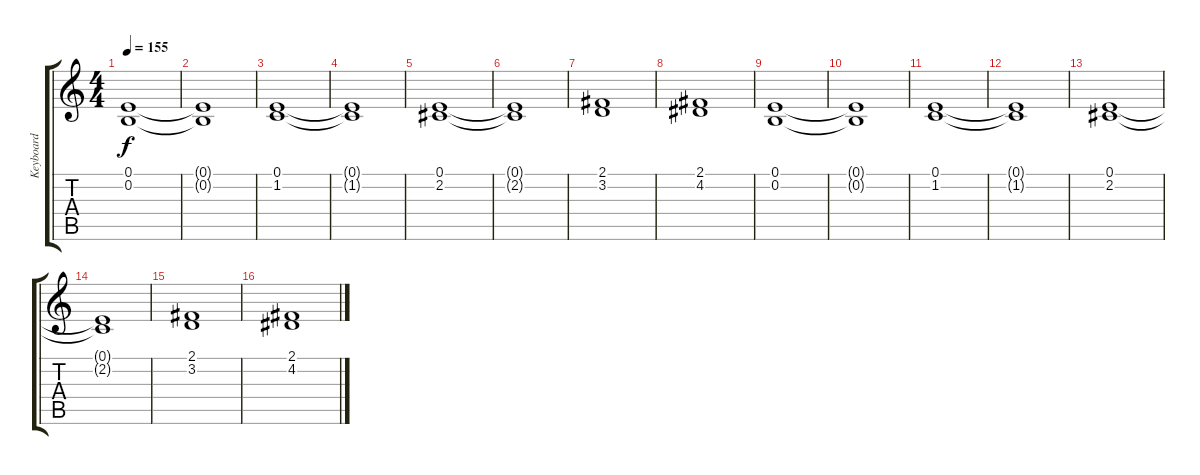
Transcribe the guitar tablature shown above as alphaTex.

\track ("Keyboard" "Keyboard") {instrument stringensemble1}
\staff {score tabs}
\tuning (E4 B3 G3 D3 A2 E2) {hide}
\ts (4 4)
\tempo 155
\clef g2
\ks c
(0.1 0.2).1{dy f volume 9 instrument stringensemble1} |
(0.1{t} 0.2{t}).1 |
(0.1 1.2).1 |
(0.1{t} 1.2{t}).1 |
(0.1 2.2).1 |
(0.1{t} 2.2{t}).1 |
(2.1 3.2).1 |
(2.1 4.2).1 |
(0.1 0.2).1 |
(0.1{t} 0.2{t}).1 |
(0.1 1.2).1 |
(0.1{t} 1.2{t}).1 |
(0.1 2.2).1 |
(0.1{t} 2.2{t}).1 |
(2.1 3.2).1 |
(2.1 4.2).1
